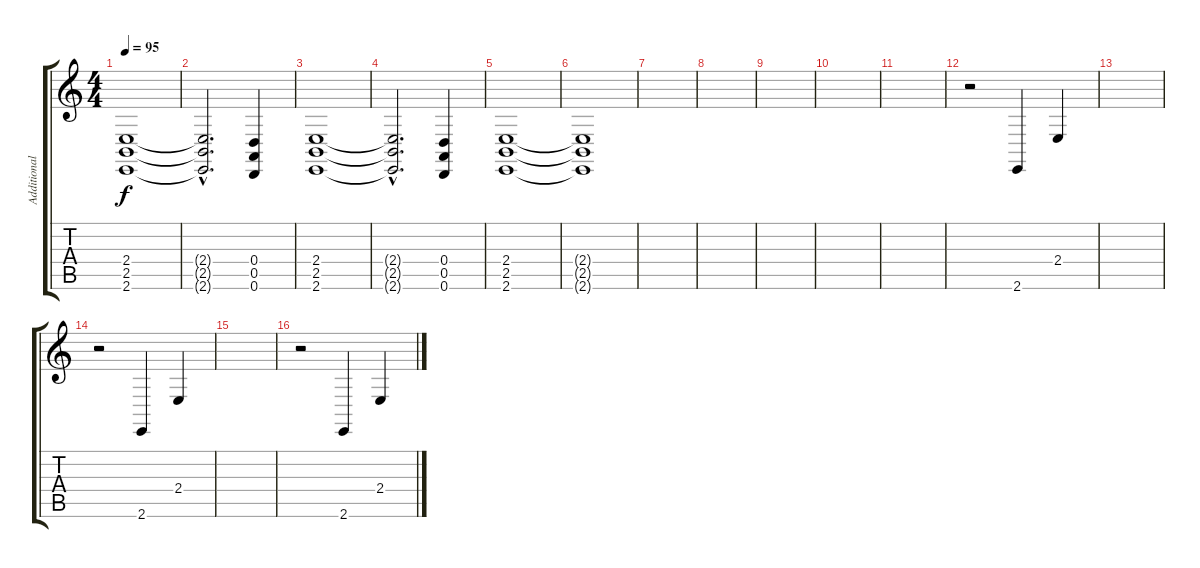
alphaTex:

\track ("Additional guitar" "Additional") {instrument lead2sawtooth}
\staff {score tabs}
\tuning (E4 B3 G3 D3 A2 D2) {hide}
\ts (4 4)
\tempo 95
\clef g2
\ks c
(2.4 2.5 2.6).1{dy f volume 14 instrument lead2sawtooth} |
(2.4{hac t} 2.5{hac t} 2.6{hac t}).2{d} (0.4 0.5 0.6).4 |
(2.4 2.5 2.6).1 |
(2.4{hac t} 2.5{hac t} 2.6{hac t}).2{d} (0.4 0.5 0.6).4 |
(2.4 2.5 2.6).1 |
(2.4{t} 2.5{t} 2.6{t}).1 |
|
|
|
|
|
r.2 2.6.4 2.4.4 |
|
r.2 2.6.4 2.4.4 |
|
r.2 2.6.4 2.4.4
